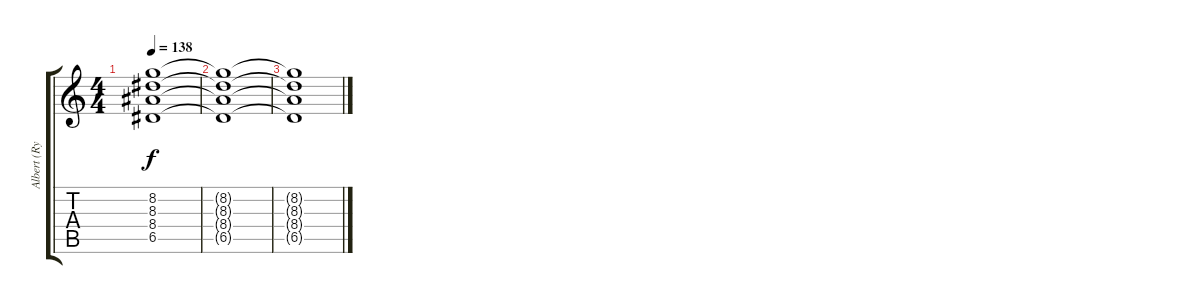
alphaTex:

\track ("Albert (Rythm)" "Albert (Ry") {instrument overdrivenguitar}
\staff {score tabs}
\tuning (E4 B3 G3 D3 A2 E2) {hide}
\ts (4 4)
\tempo 138
\clef g2
\ks c
(8.2 8.3 8.4 6.5).1{dy f} |
(8.2{t} 8.3{t} 8.4{t} 6.5{t}).1 |
(8.2{t} 8.3{t} 8.4{t} 6.5{t}).1
